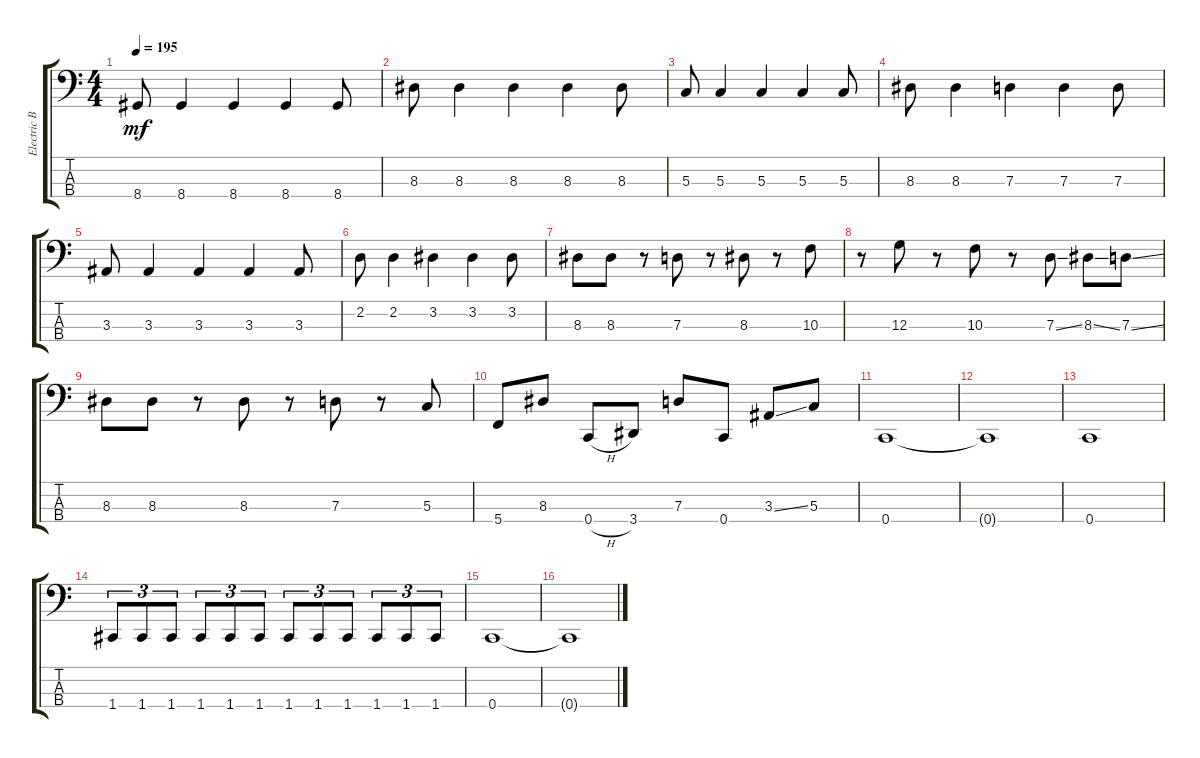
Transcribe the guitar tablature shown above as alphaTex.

\track ("Electric Bass" "Electric B") {instrument electricbassfinger}
\staff {score tabs}
\tuning (F2 C2 G1 C1) {hide}
\ts (4 4)
\tempo 195
\clef f4
\ks c
8.4.8{dy mf} 8.4.4 8.4.4 8.4.4 8.4.8 |
8.3.8 8.3.4 8.3.4 8.3.4 8.3.8 |
5.3.8 5.3.4 5.3.4 5.3.4 5.3.8 |
8.3.8 8.3.4 7.3.4 7.3.4 7.3.8 |
3.3.8 3.3.4 3.3.4 3.3.4 3.3.8 |
2.2.8 2.2.4 3.2.4 3.2.4 3.2.8 |
8.3.8 8.3.8 r.8 7.3.8 r.8 8.3.8 r.8 10.3.8 |
r.8 12.3.8 r.8 10.3.8 r.8 7.3{ss}.8 8.3{ss}.8 7.3{ss}.8 |
8.3.8 8.3.8 r.8 8.3.8 r.8 7.3.8 r.8 5.3.8 |
5.4.8 8.3.8 0.4{h}.8 3.4.8 7.3.8 0.4.8 3.3{ss}.8 5.3.8 |
0.4.1 |
0.4{t}.1 |
0.4.1 |
1.4.8{tu (3 2)} 1.4.8{tu (3 2)} 1.4.8{tu (3 2)} 1.4.8{tu (3 2)} 1.4.8{tu (3 2)} 1.4.8{tu (3 2)} 1.4.8{tu (3 2)} 1.4.8{tu (3 2)} 1.4.8{tu (3 2)} 1.4.8{tu (3 2)} 1.4.8{tu (3 2)} 1.4.8{tu (3 2)} |
0.4.1 |
0.4{t}.1
